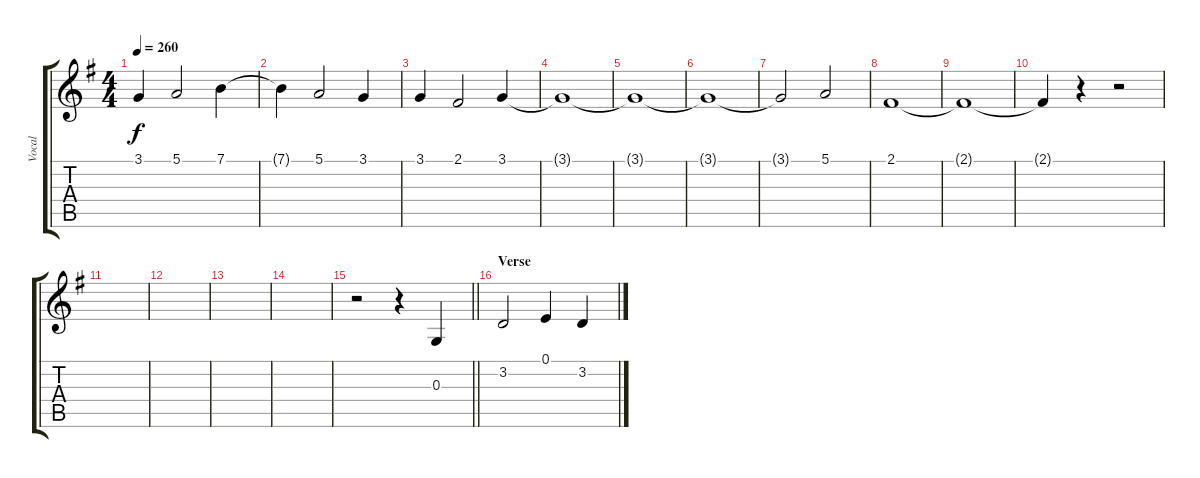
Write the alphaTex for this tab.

\track ("Vocal" "Vocal") {instrument flute}
\staff {score tabs}
\tuning (E4 B3 G3 D3 A2 E2) {hide}
\ts (4 4)
\tempo 260
\clef g2
\ks g
3.1{t}.4{dy f} 5.1.2 7.1.4 |
7.1{t}.4 5.1.2 3.1.4 |
3.1.4 2.1.2 3.1.4 |
3.1{t}.1 |
3.1{t}.1 |
3.1{t}.1 |
3.1{t}.2 5.1.2 |
2.1.1 |
2.1{t}.1 |
2.1{t}.4 r.4 r.2 |
|
|
|
|
\barLineRight lightlight
r.2 r.4 0.3.4 |
\section ("" "Verse")
3.2.2 0.1.4 3.2.4
